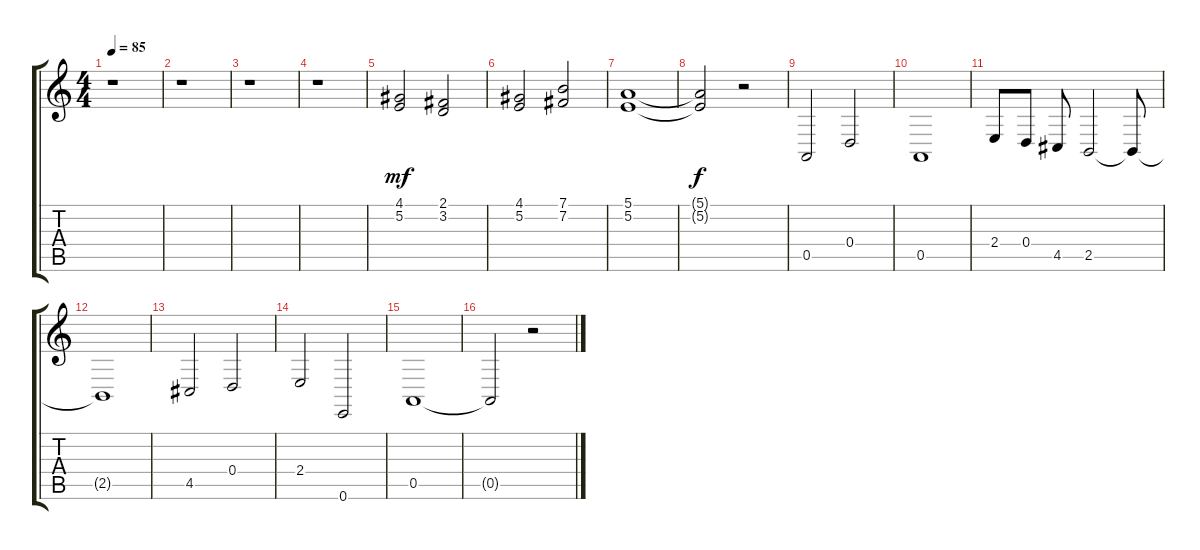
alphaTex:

\track "" {instrument stringensemble2}
\staff {score tabs}
\tuning (E4 B3 G3 D3 A2 E2) {hide}
\ts (4 4)
\tempo 85
\clef g2
\ks c
r.1{dy mf} |
r.1 |
r.1 |
r.1 |
(4.1 5.2).2{balance 8} (2.1 3.2).2 |
(4.1 5.2).2 (7.1 7.2).2 |
(5.1 5.2).1 |
(5.1{t} 5.2{t}).2{dy f} r.2 |
0.5.2 0.4.2 |
0.5.1 |
2.4.8 0.4.8 4.5.8 2.5.2 2.5{t}.8 |
2.5{t}.1 |
4.5.2 0.4.2 |
2.4.2 0.6.2 |
0.5.1 |
0.5{t}.2 r.2
